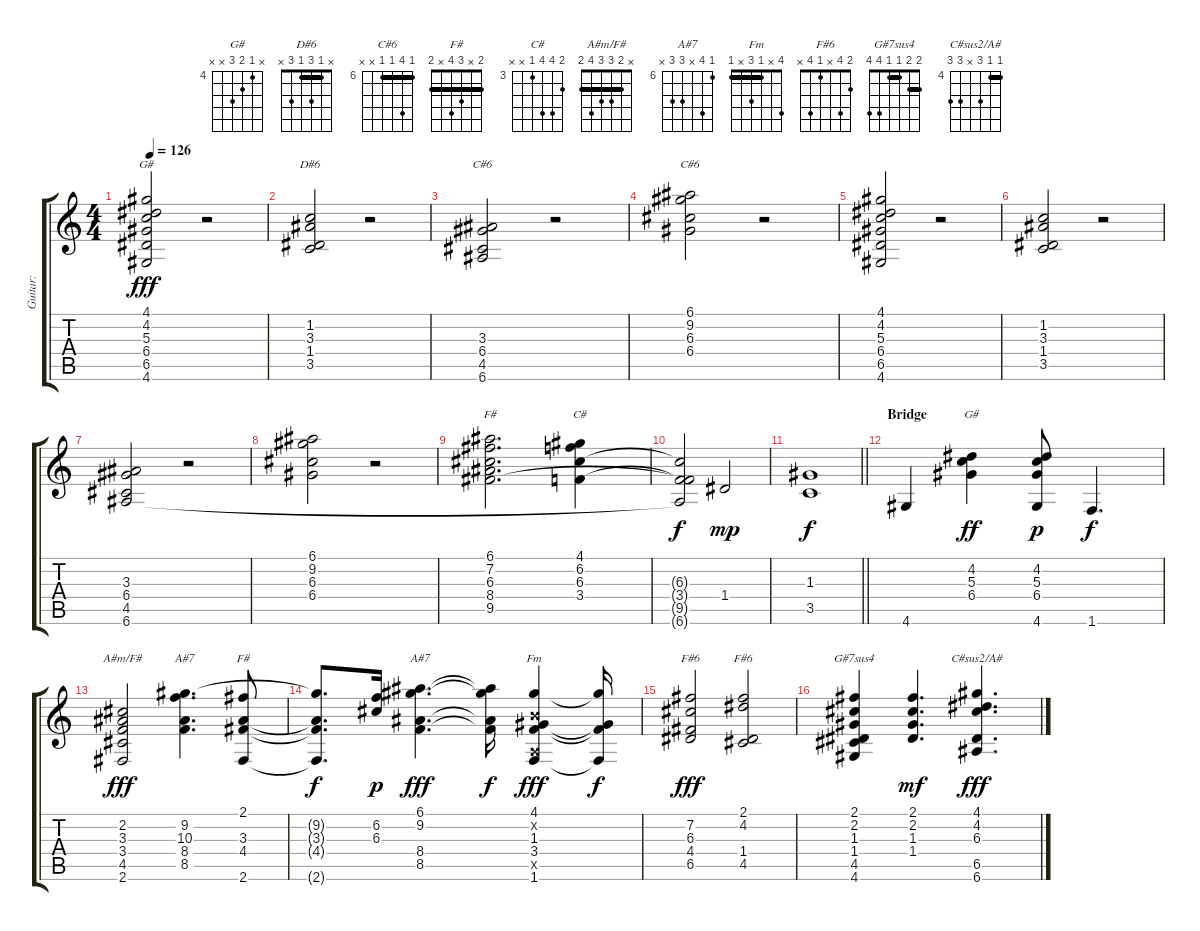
\track ("Guitar:" "Guitar:") {instrument electricguitarjazz}
\staff {score tabs}
\tuning (E4 B3 G3 D3 A2 E2) {hide}
\chord ("G#" 4 4 5 6 6 4) {firstfret 4 barre 4}
\chord ("D#6" x 1 3 1 3 x) {barre 1}
\chord ("C#6" x x 3 6 4 6) {firstfret 3}
\chord ("C#6" 6 9 6 6 x x) {firstfret 6 barre 6}
\chord ("F#" 6 7 6 8 9 x) {firstfret 6 barre 6}
\chord ("C#" 4 6 6 3 x x) {firstfret 3}
\chord ("G#" x 4 5 6 x x) {firstfret 4}
\chord ("A#m/F#" x 2 3 3 4 2) {barre 2}
\chord ("A#7" x 9 10 8 8 x) {firstfret 8 barre 8}
\chord ("F#" 2 x 3 4 x 2) {barre 2}
\chord ("A#7" 6 9 x 8 8 x) {firstfret 6}
\chord ("Fm" 4 x 1 3 x 1) {barre 1}
\chord ("F#6" x 7 6 4 6 x) {firstfret 4}
\chord ("F#6" 2 4 x 1 4 x)
\chord ("G#7sus4" 2 2 1 1 4 4) {barre (1 2)}
\chord ("C#sus2/A#" 4 4 6 x 6 6) {firstfret 4 barre 4}
\ts (4 4)
\tempo 126
\clef g2
\ks c
(4.1 4.2 5.3 6.4 6.5 4.6).2{ch "G#" dy fff} r.2 |
(1.2 3.3 1.4 3.5).2{ch "D#6"} r.2 |
(3.3 6.4 4.5 6.6).2{ch "C#6"} r.2 |
(6.1 9.2 6.3 6.4).2{ch "C#6"} r.2 |
(4.1 4.2 5.3 6.4 6.5 4.6).2 r.2 |
(1.2 3.3 1.4 3.5).2 r.2 |
(3.3 6.4 4.5 6.6).2 r.2 |
(6.1 9.2 6.3 6.4).2 r.2 |
(6.1 7.2 6.3 8.4 9.5).2{d ch "F#"} (4.1 6.2 6.3 3.4).4{ch "C#"} |
(6.3{t} 3.4{t} 9.5{t} 6.6{t}).2{dy f} 1.4.2{dy mp} |
\barLineRight lightlight
(1.3 3.5).1{dy f} |
\section ("" "Bridge")
4.6.4 (4.2 5.3 6.4).4{ch "G#" dy ff} (4.2 5.3 6.4 4.6).8{dy p} 1.6.4{d dy f} |
(2.2 3.3 3.4 4.5 2.6).2{ch "A#m/F#" dy fff} (9.2 10.3 8.4 8.5).4{d ch "A#7"} (2.1 3.3 4.4 2.6).8{ch "F#"} |
(9.2{t} 3.3{t} 4.4{t} 2.6{t}).8{d dy f} (6.2 6.3).16{dy p} (6.1 9.2 8.4 8.5).4{d ch "A#7" dy fff} (6.1{t} 9.2{t} 8.4{t} 8.5{t}).16{dy f} (4.1 0.2{x} 1.3 3.4 0.5{x} 1.6).4{ch "Fm" dy fff} (4.1{t} 1.3{t} 3.4{t} 1.6{t}).16{dy f} |
(7.2 6.3 4.4 6.5).2{ch "F#6" dy fff} (2.1 4.2 1.4 4.5).2{ch "F#6"} |
(2.1 2.2 1.3 1.4 4.5 4.6).4{ch "G#7sus4"} (2.1 2.2 1.3 1.4).4{d dy mf} (4.1 4.2 6.3 6.5 6.6).4{d ch "C#sus2/A#" dy fff}
